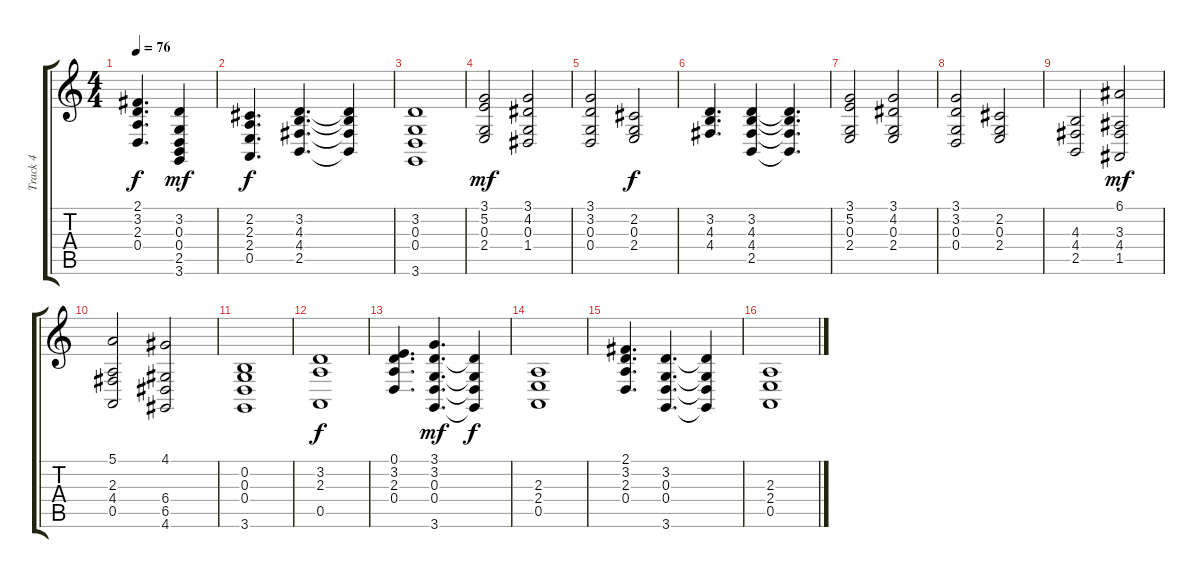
\track ("Track 4" "Track 4") {instrument pad2warm}
\staff {score tabs}
\tuning (E4 B3 G3 D3 A2 E2) {hide}
\ts (4 4)
\tempo 76
\clef g2
\ks c
(2.1 3.2 2.3 0.4).4{d dy f} (3.2 0.3 0.4 2.5 3.6).4{dy mf} |
(2.2 2.3 2.4 0.5).4{d dy f instrument pad2warm} (3.2 4.3 4.4 2.5).4{d} (3.2{t} 4.3{t} 4.4{t} 2.5{t}).4 |
(3.2 0.3 0.4 3.6).1 |
(3.1 5.2 0.3 2.4).2{dy mf volume 7 balance 10 instrument synthstrings1} (3.1 4.2 0.3 1.4).2 |
(3.1 3.2 0.3 0.4).2 (2.2 0.3 2.4).2{dy f} |
(3.2 4.3 4.4).4{d} (3.2 4.3 4.4 2.5).4 (3.2{t} 4.3{t} 4.4{t} 2.5{t}).4{d} |
(3.1 5.2 0.3 2.4).2 (3.1 4.2 0.3 2.4).2 |
(3.1 3.2 0.3 0.4).2 (2.2 0.3 2.4).2 |
(4.3 4.4 2.5).2{volume 5 balance 13 instrument synthstrings1} (6.1 3.3 4.4 1.5).2{dy mf} |
(5.1 2.3 4.4 0.5).2 (4.1 6.4 6.5 4.6).2 |
(0.2 0.3 0.4 3.6).1{volume 7 balance 13 instrument stringensemble1} |
(3.2 2.3 0.5).1{dy f instrument synthstrings1} |
(0.1 3.2 2.3 0.4).4{d volume 8 balance 5 instrument synthstrings1} (3.1 3.2 0.3 0.4 3.6).4{d dy mf} (3.2{t} 0.3{t} 0.4{t} 3.6{t}).4{dy f} |
(2.3 2.4 0.5).1 |
(2.1 3.2 2.3 0.4).4{d balance 5 instrument synthstrings1} (3.2 0.3 0.4 3.6).4{d} (3.2{t} 0.3{t} 0.4{t} 3.6{t}).4 |
(2.3 2.4 0.5).1
